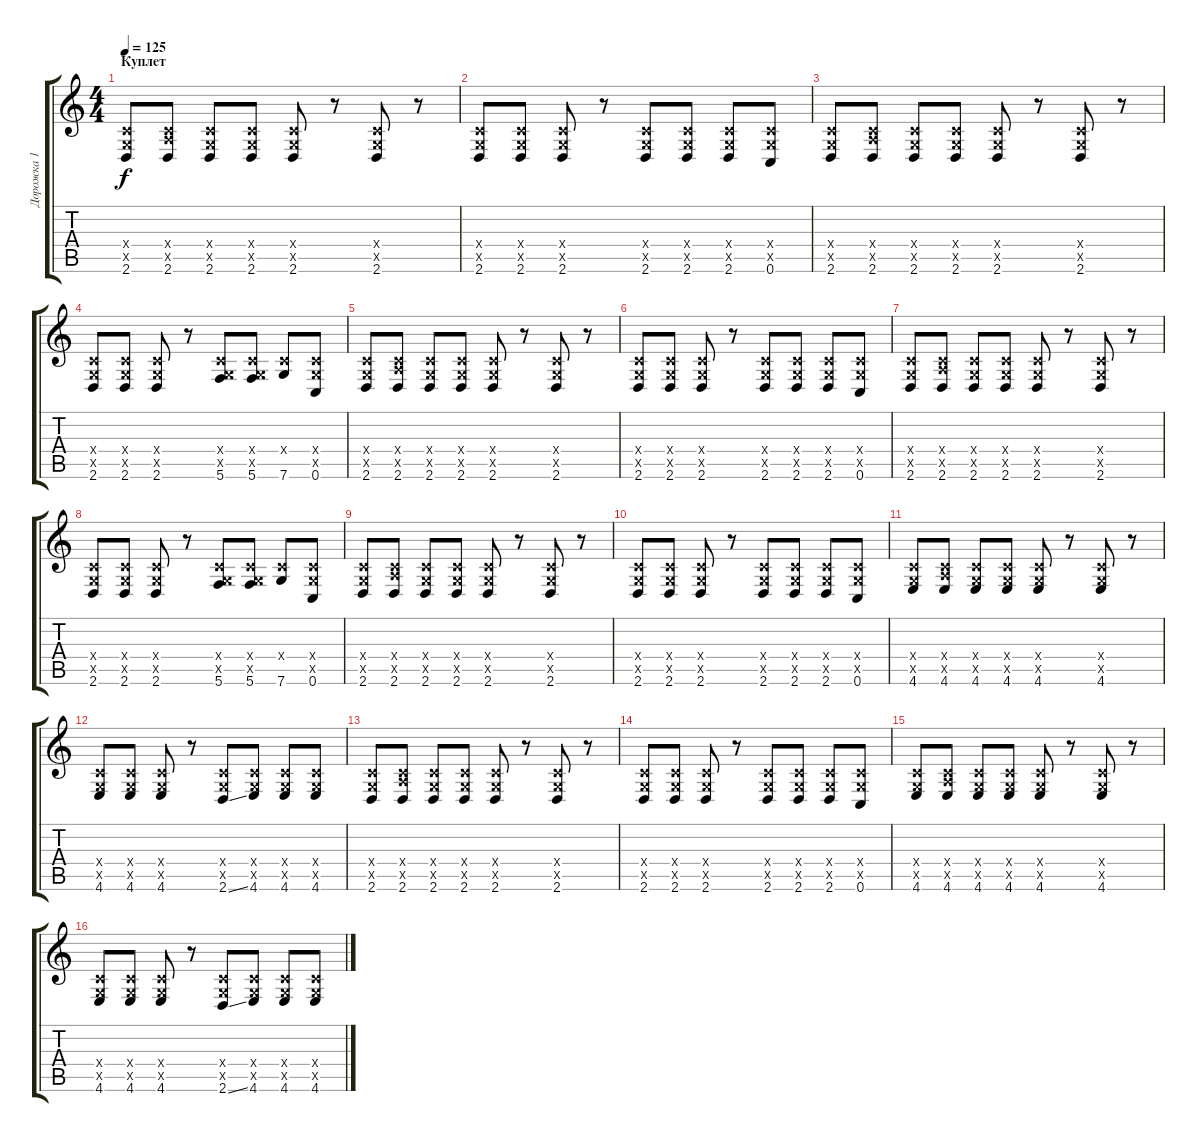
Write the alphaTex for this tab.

\track ("Дорожка 1" "Дорожка 1") {instrument overdrivenguitar}
\staff {score tabs}
\tuning (E4 B3 G3 C3 G2 C2) {hide}
\ts (4 4)
\section ("" "Куплет")
\tempo 125
\clef g2
\ks c
(0.4{x} 0.5{x} 2.6).8{dy f volume 16 balance 8 instrument electricguitarmuted} (0.4{x} 2.5{x} 2.6).8 (0.4{x} 0.5{x} 2.6).8 (0.4{x} 0.5{x} 2.6).8 (0.4{x} 0.5{x} 2.6).8 r.8 (0.4{x} 0.5{x} 2.6).8 r.8 |
(0.4{x} 0.5{x} 2.6).8 (0.4{x} 0.5{x} 2.6).8 (0.4{x} 0.5{x} 2.6).8 r.8 (0.4{x} 0.5{x} 2.6).8 (0.4{x} 0.5{x} 2.6).8 (0.4{x} 0.5{x} 2.6).8 (0.4{x} 0.5{x} 0.6).8 |
(0.4{x} 0.5{x} 2.6).8 (0.4{x} 2.5{x} 2.6).8 (0.4{x} 0.5{x} 2.6).8 (0.4{x} 0.5{x} 2.6).8 (0.4{x} 0.5{x} 2.6).8 r.8 (0.4{x} 0.5{x} 2.6).8 r.8 |
(0.4{x} 0.5{x} 2.6).8 (0.4{x} 0.5{x} 2.6).8 (0.4{x} 0.5{x} 2.6).8 r.8 (0.4{x} 0.5{x} 5.6).8 (0.4{x} 0.5{x} 5.6).8 (0.4{x} 7.6).8 (0.4{x} 0.5{x} 0.6).8 |
(0.4{x} 0.5{x} 2.6).8 (0.4{x} 2.5{x} 2.6).8 (0.4{x} 0.5{x} 2.6).8 (0.4{x} 0.5{x} 2.6).8 (0.4{x} 0.5{x} 2.6).8 r.8 (0.4{x} 0.5{x} 2.6).8 r.8 |
(0.4{x} 0.5{x} 2.6).8 (0.4{x} 0.5{x} 2.6).8 (0.4{x} 0.5{x} 2.6).8 r.8 (0.4{x} 0.5{x} 2.6).8 (0.4{x} 0.5{x} 2.6).8 (0.4{x} 0.5{x} 2.6).8 (0.4{x} 0.5{x} 0.6).8 |
(0.4{x} 0.5{x} 2.6).8 (0.4{x} 2.5{x} 2.6).8 (0.4{x} 0.5{x} 2.6).8 (0.4{x} 0.5{x} 2.6).8 (0.4{x} 0.5{x} 2.6).8 r.8 (0.4{x} 0.5{x} 2.6).8 r.8 |
(0.4{x} 0.5{x} 2.6).8 (0.4{x} 0.5{x} 2.6).8 (0.4{x} 0.5{x} 2.6).8 r.8 (0.4{x} 0.5{x} 5.6).8 (0.4{x} 0.5{x} 5.6).8 (0.4{x} 7.6).8 (0.4{x} 0.5{x} 0.6).8 |
(0.4{x} 0.5{x} 2.6).8 (0.4{x} 2.5{x} 2.6).8 (0.4{x} 0.5{x} 2.6).8 (0.4{x} 0.5{x} 2.6).8 (0.4{x} 0.5{x} 2.6).8 r.8 (0.4{x} 0.5{x} 2.6).8 r.8 |
(0.4{x} 0.5{x} 2.6).8 (0.4{x} 0.5{x} 2.6).8 (0.4{x} 0.5{x} 2.6).8 r.8 (0.4{x} 0.5{x} 2.6).8 (0.4{x} 0.5{x} 2.6).8 (0.4{x} 0.5{x} 2.6).8 (0.4{x} 0.5{x} 0.6).8 |
(0.4{x} 0.5{x} 4.6).8 (0.4{x} 2.5{x} 4.6).8 (0.4{x} 0.5{x} 4.6).8 (0.4{x} 0.5{x} 4.6).8 (0.4{x} 0.5{x} 4.6).8 r.8 (0.4{x} 0.5{x} 4.6).8 r.8 |
(0.4{x} 0.5{x} 4.6).8 (0.4{x} 0.5{x} 4.6).8 (0.4{x} 0.5{x} 4.6).8 r.8 (0.4{x} 0.5{x} 2.6{ss}).8 (0.4{x} 0.5{x} 4.6).8 (0.4{x} 0.5{x} 4.6).8 (0.4{x} 0.5{x} 4.6).8 |
(0.4{x} 0.5{x} 2.6).8 (0.4{x} 2.5{x} 2.6).8 (0.4{x} 0.5{x} 2.6).8 (0.4{x} 0.5{x} 2.6).8 (0.4{x} 0.5{x} 2.6).8 r.8 (0.4{x} 0.5{x} 2.6).8 r.8 |
(0.4{x} 0.5{x} 2.6).8 (0.4{x} 0.5{x} 2.6).8 (0.4{x} 0.5{x} 2.6).8 r.8 (0.4{x} 0.5{x} 2.6).8 (0.4{x} 0.5{x} 2.6).8 (0.4{x} 0.5{x} 2.6).8 (0.4{x} 0.5{x} 0.6).8 |
(0.4{x} 0.5{x} 4.6).8 (0.4{x} 2.5{x} 4.6).8 (0.4{x} 0.5{x} 4.6).8 (0.4{x} 0.5{x} 4.6).8 (0.4{x} 0.5{x} 4.6).8 r.8 (0.4{x} 0.5{x} 4.6).8 r.8 |
(0.4{x} 0.5{x} 4.6).8 (0.4{x} 0.5{x} 4.6).8 (0.4{x} 0.5{x} 4.6).8 r.8 (0.4{x} 0.5{x} 2.6{ss}).8 (0.4{x} 0.5{x} 4.6).8 (0.4{x} 0.5{x} 4.6).8 (0.4{x} 0.5{x} 4.6).8
